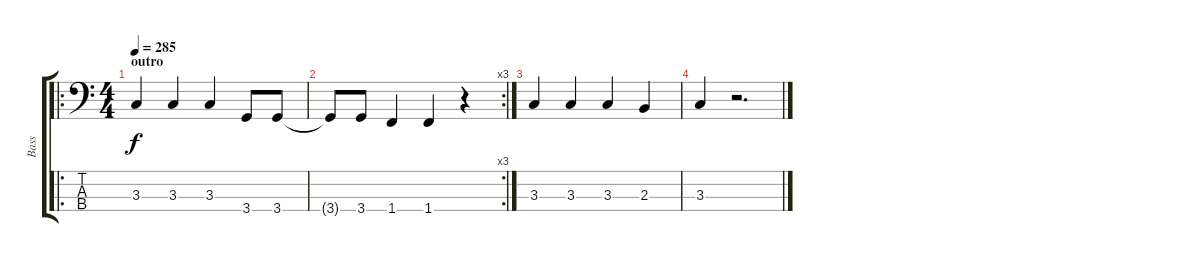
\track ("Bass" "Bass") {instrument electricbasspick}
\staff {score tabs}
\tuning (G2 D2 A1 E1) {hide}
\ro
\ts (4 4)
\section ("" "outro")
\tempo 285
\clef f4
\ks c
3.3.4{dy f} 3.3.4 3.3.4 3.4.8 3.4.8 |
\rc 3
3.4{t}.8 3.4.8 1.4.4 1.4.4 r.4 |
3.3.4 3.3.4 3.3.4 2.3.4 |
3.3.4 r.2{d}
